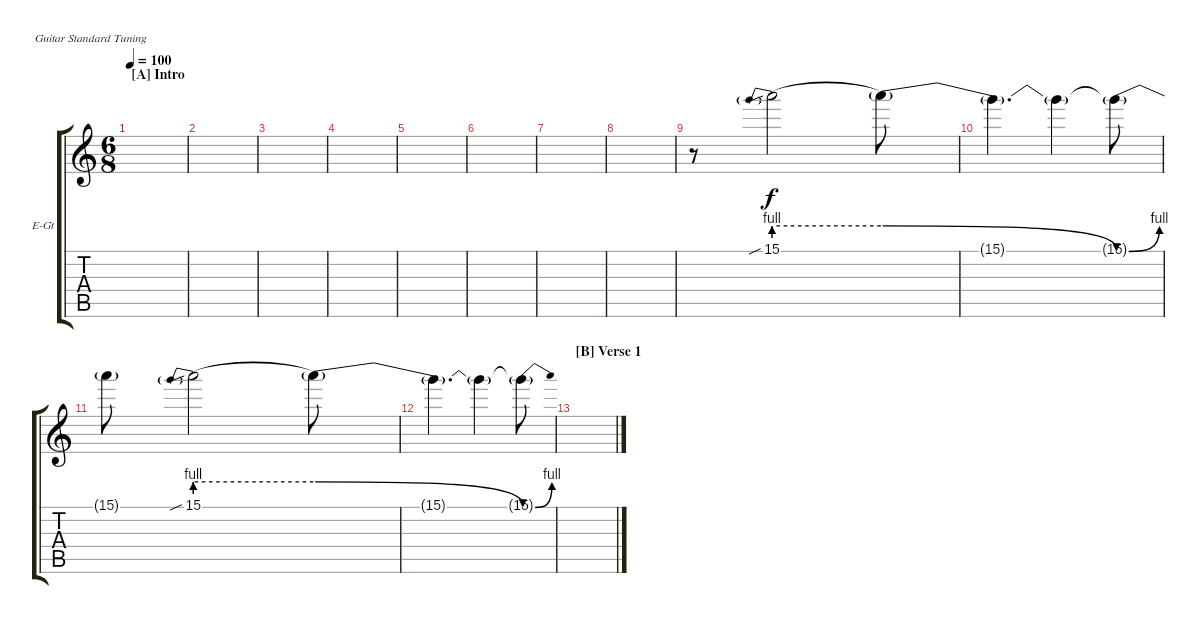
\defaultSystemsLayout 4
\bracketExtendMode groupsimilarinstruments
\firstSystemTrackNameOrientation horizontal
\otherSystemsTrackNameOrientation horizontal
\track ("Keys/Effects" "E-Gt") {instrument distortionguitar}
\staff {score tabs}
\tuning (E4 B3 G3 D3 A2 E2)
\ts (6 8)
\section ("A" "Intro")
\tempo 100
\clef g2
\ks aminor
|
|
|
|
|
|
|
|
r.8 15.1{be (prebend 0 4 60 4) sib}.2 15.1{be (release 0 4 15 0) t}.8 |
15.1{t}.4{d} 15.1{t}.4 15.1{be (bend 0 0 15 4) t}.8 |
15.1{t}.8 15.1{be (prebend 0 4 60 4) sib}.2 15.1{be (release 0 4 15 0) t}.8 |
15.1{t}.4{d} 15.1{t}.4 15.1{be (bend 0 0 15 4) t}.8 |
\section ("B" "Verse 1")
